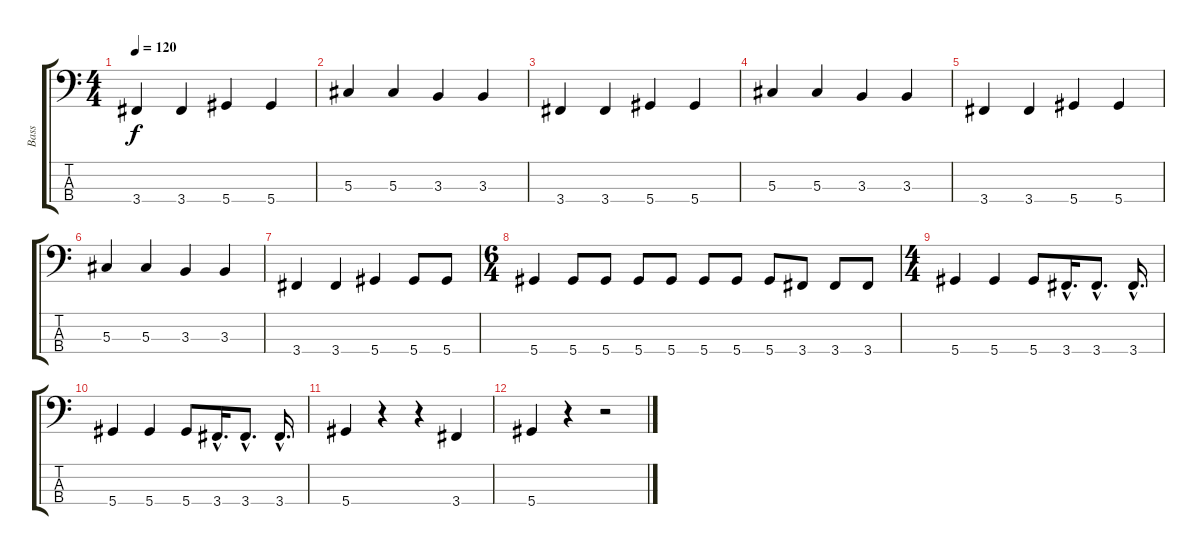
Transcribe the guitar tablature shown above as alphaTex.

\track ("Bass" "Bass") {instrument electricbasspick}
\staff {score tabs}
\tuning (Gb2 Db2 Ab1 Eb1) {hide}
\ts (4 4)
\tempo 120
\clef f4
\ks c
3.4.4{dy f} 3.4.4 5.4.4 5.4.4 |
5.3.4 5.3.4 3.3.4 3.3.4 |
3.4.4 3.4.4 5.4.4 5.4.4 |
5.3.4 5.3.4 3.3.4 3.3.4 |
3.4.4 3.4.4 5.4.4 5.4.4 |
5.3.4 5.3.4 3.3.4 3.3.4 |
3.4.4 3.4.4 5.4.4 5.4.8 5.4.8 |
\ts (6 4)
5.4.4 5.4.8 5.4.8 5.4.8 5.4.8 5.4.8 5.4.8 5.4.8 3.4.8 3.4.8 3.4.8 |
\ts (4 4)
5.4.4 5.4.4 5.4.8 3.4{hac}.16{d} 3.4{hac}.8{d} 3.4{hac}.16{d} |
5.4.4 5.4.4 5.4.8 3.4{hac}.16{d} 3.4{hac}.8{d} 3.4{hac}.16{d} |
5.4.4 r.4 r.4 3.4.4 |
5.4.4 r.4 r.2
